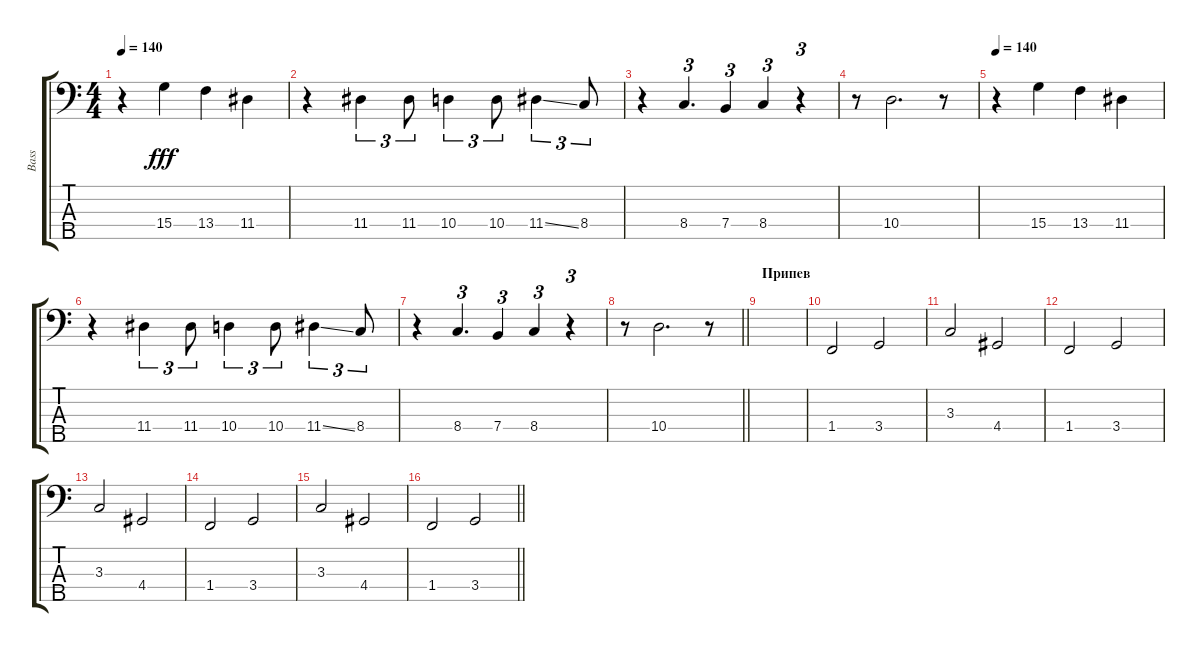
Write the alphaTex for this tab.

\track ("Bass" "Bass") {instrument slapbass2}
\staff {score tabs}
\tuning (G2 D2 A1 E1 B0) {hide}
\ts (4 4)
\tempo 140
\clef f4
\ks c
r.4{dy fff} 15.4.4 13.4.4 11.4.4 |
r.4 11.4.4{tu (3 2)} 11.4.8{tu (3 2)} 10.4.4{tu (3 2)} 10.4.8{tu (3 2)} 11.4{ss}.4{tu (3 2)} 8.4.8{tu (3 2)} |
r.4 8.4.4{d tu (3 2)} 7.4.4{tu (3 2)} 8.4.4{tu (3 2)} r.4{tu (3 2)} |
r.8 10.4.2{d} r.8 |
\tempo 140
r.4 15.4.4 13.4.4 11.4.4 |
r.4 11.4.4{tu (3 2)} 11.4.8{tu (3 2)} 10.4.4{tu (3 2)} 10.4.8{tu (3 2)} 11.4{ss}.4{tu (3 2)} 8.4.8{tu (3 2)} |
r.4 8.4.4{d tu (3 2)} 7.4.4{tu (3 2)} 8.4.4{tu (3 2)} r.4{tu (3 2)} |
\barLineRight lightlight
r.8 10.4.2{d} r.8 |
\section ("" "Припев")
|
1.4.2 3.4.2 |
3.3.2 4.4.2 |
1.4.2 3.4.2 |
3.3.2 4.4.2 |
1.4.2 3.4.2 |
3.3.2 4.4.2 |
\barLineRight lightlight
1.4.2 3.4.2
